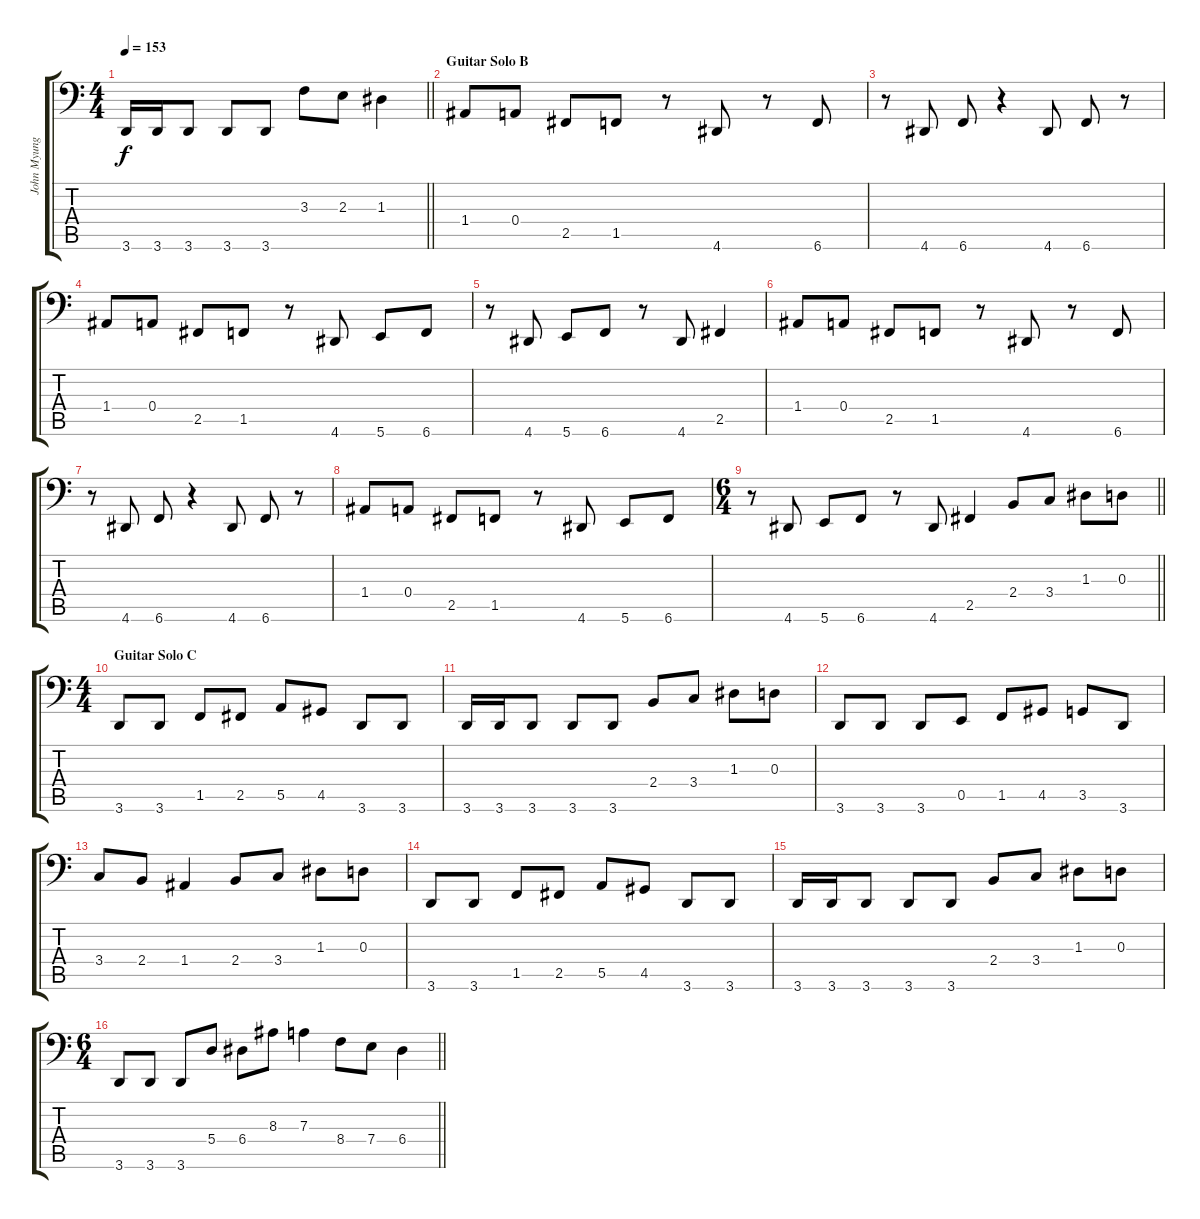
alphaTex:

\track ("John Myung" "John Myung") {instrument electricbassfinger}
\staff {score tabs}
\tuning (C3 G2 D2 A1 E1 B0) {hide}
\ts (4 4)
\tempo 153
\clef f4
\barLineRight lightlight
\ks c
3.6.16{dy f} 3.6.16 3.6.8 3.6.8 3.6.8 3.3.8 2.3.8 1.3.4 |
\section ("" "Guitar Solo B")
1.4.8 0.4.8 2.5.8 1.5.8 r.8 4.6.8 r.8 6.6.8 |
r.8 4.6.8 6.6.8 r.4 4.6.8 6.6.8 r.8 |
1.4.8 0.4.8 2.5.8 1.5.8 r.8 4.6.8 5.6.8 6.6.8 |
r.8 4.6.8 5.6.8 6.6.8 r.8 4.6.8 2.5.4 |
1.4.8 0.4.8 2.5.8 1.5.8 r.8 4.6.8 r.8 6.6.8 |
r.8 4.6.8 6.6.8 r.4 4.6.8 6.6.8 r.8 |
1.4.8 0.4.8 2.5.8 1.5.8 r.8 4.6.8 5.6.8 6.6.8 |
\ts (6 4)
\barLineRight lightlight
r.8 4.6.8 5.6.8 6.6.8 r.8 4.6.8 2.5.4 2.4.8 3.4.8 1.3.8 0.3.8 |
\ts (4 4)
\section ("" "Guitar Solo C")
3.6.8 3.6.8 1.5.8 2.5.8 5.5.8 4.5.8 3.6.8 3.6.8 |
3.6.16 3.6.16 3.6.8 3.6.8 3.6.8 2.4.8 3.4.8 1.3.8 0.3.8 |
3.6.8 3.6.8 3.6.8 0.5.8 1.5.8 4.5.8 3.5.8 3.6.8 |
3.4.8 2.4.8 1.4.4 2.4.8 3.4.8 1.3.8 0.3.8 |
3.6.8 3.6.8 1.5.8 2.5.8 5.5.8 4.5.8 3.6.8 3.6.8 |
3.6.16 3.6.16 3.6.8 3.6.8 3.6.8 2.4.8 3.4.8 1.3.8 0.3.8 |
\ts (6 4)
\barLineRight lightlight
3.6.8 3.6.8 3.6.8 5.4.8 6.4.8 8.3.8 7.3.4 8.4.8 7.4.8 6.4.4
